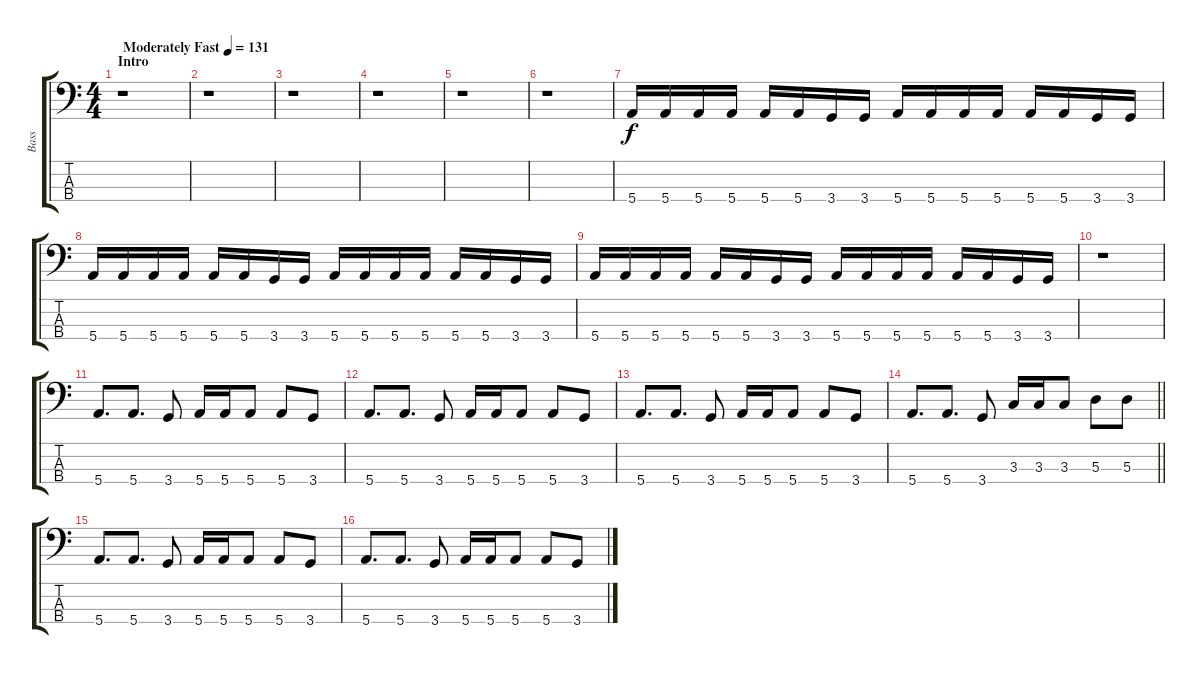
\track ("Bass" "Bass") {instrument synthbass1}
\staff {score tabs}
\tuning (G2 D2 A1 E1) {hide}
\ts (4 4)
\section ("" "Intro")
\tempo (131 "Moderately Fast")
\clef f4
\ks c
r.1{dy f instrument synthbass1} |
r.1 |
r.1 |
r.1 |
r.1 |
r.1 |
5.4.16 5.4.16 5.4.16 5.4.16 5.4.16 5.4.16 3.4.16 3.4.16 5.4.16 5.4.16 5.4.16 5.4.16 5.4.16 5.4.16 3.4.16 3.4.16 |
5.4.16 5.4.16 5.4.16 5.4.16 5.4.16 5.4.16 3.4.16 3.4.16 5.4.16 5.4.16 5.4.16 5.4.16 5.4.16 5.4.16 3.4.16 3.4.16 |
5.4.16 5.4.16 5.4.16 5.4.16 5.4.16 5.4.16 3.4.16 3.4.16 5.4.16 5.4.16 5.4.16 5.4.16 5.4.16 5.4.16 3.4.16 3.4.16 |
r.1 |
5.4.8{d} 5.4.8{d} 3.4.8 5.4.16 5.4.16 5.4.8 5.4.8 3.4.8 |
5.4.8{d} 5.4.8{d} 3.4.8 5.4.16 5.4.16 5.4.8 5.4.8 3.4.8 |
5.4.8{d} 5.4.8{d} 3.4.8 5.4.16 5.4.16 5.4.8 5.4.8 3.4.8 |
\barLineRight lightlight
5.4.8{d} 5.4.8{d} 3.4.8 3.3.16 3.3.16 3.3.8 5.3.8 5.3.8 |
\section ("" "")
5.4.8{d} 5.4.8{d} 3.4.8 5.4.16 5.4.16 5.4.8 5.4.8 3.4.8 |
5.4.8{d} 5.4.8{d} 3.4.8 5.4.16 5.4.16 5.4.8 5.4.8 3.4.8
